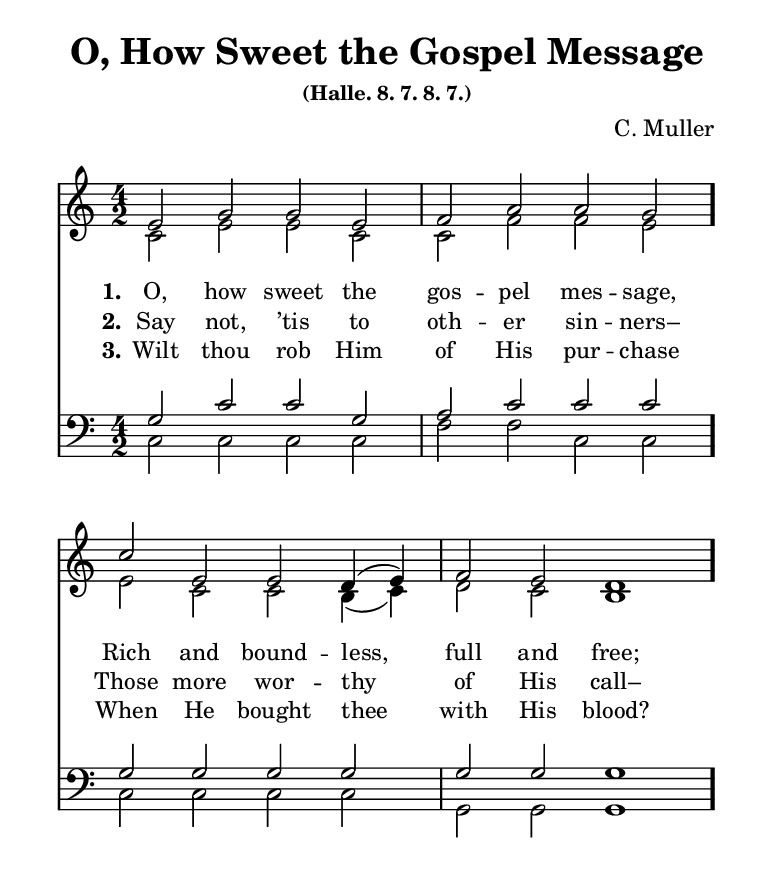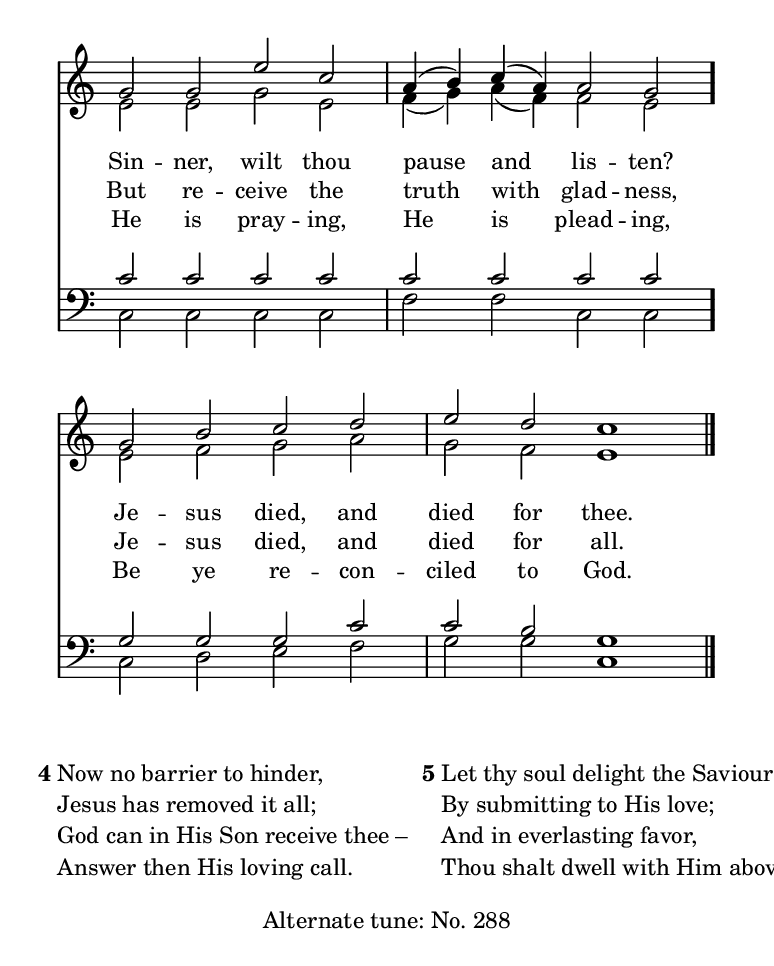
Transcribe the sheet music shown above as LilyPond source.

\include "common/global.ily"
\paper {
  \include "common/paper.ily"
  ragged-bottom = ##t
  ragged-last-bottom = ##t
  systems-per-page = 2
  %page-count = ##f
}

\header{
  title = "O, How Sweet the Gospel Message"
  subsubtitle = "(Halle. 8. 7. 8. 7.)"
  %meter = "8.7.8.7."
  %poet = ""
  composer = "C. Muller"
  %copyright = ""
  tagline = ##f
}

% for fermata in MIDI
ta = { \tempo 2=80 }
tb = { \tempo 2=40 }

patternAA = { c2 }
patternAB = { c2 c2 c2 c2 | c4( c4) c4( c4) c2 c2 }

patternBA = { c2 c2 c2 c4( c4) | c2 c2 c1 }
patternBB = { c2 c2 c2 c2 | c2 c2 c1 }

global = {
  \include "common/overrides.ily"
  \override Staff.TimeSignature.style = #'()
  \time 4/2
  \override Score.MetronomeMark.transparent = ##t % hide all fermata changes too
  \ta
  \key c \major
  %\partial 4
  \autoBeamOff
}

notesSoprano = {
\global
\relative c' {

  \changePitch \patternAA { e g g e | f a a g }
  \changePitch \patternBA { c e, e d e | f e d }
  \changePitch \patternAB { g g e' c | a b c a a g }
  \changePitch \patternBB { g b c d | e d c }

  \bar "|."

}
}

notesAlto = {
\global
\relative e' {

  \changePitch \patternAA { c e e c | c f f e }
  \changePitch \patternBA { e c c b c | d c b }
  \changePitch \patternAB { e e g e | f g a f f e }
  \changePitch \patternBB { e f g a | g f e }

}
}

notesTenor = {
\global
\relative a {

  \changePitch \patternAA { g c c g | a c c c }
  \changePitch \patternBB { g g g g | g g g }
  \changePitch \patternAA { c c c c | c c c c }
  \changePitch \patternBB { g g g c | c b g }

}
}

notesBass = {
\global
\relative f {

  \changePitch \patternAA { c c c c | f f c c }
  \changePitch \patternBB { c c c c | g g g }
  \changePitch \patternAA { c c c c | f f c c }
  \changePitch \patternBB { c d e f | g g c, }

}
}

wordsA = \lyricmode {
\set stanza = "1."

O, how sweet the gos -- pel mes -- sage, \bar "."
Rich and bound -- less, full and free; \bar "." \break
Sin -- ner, wilt thou pause and lis -- ten? \bar "."
Je -- sus died, and died for thee. \bar "." \break

}

wordsB = \lyricmode {
\set stanza = "2."

Say not, ’tis to oth -- er sin -- ners–
Those more wor -- thy of His call–
But re -- ceive the truth with glad -- ness,
Je -- sus died, and died for all.

}

wordsC = \lyricmode {
\set stanza = "3."

Wilt thou rob Him of His pur -- chase
When He bought thee with His blood?
He is pray -- ing, He is plead -- ing,
Be ye re -- con -- ciled to God.

}

wordsD = \markuplist {

\line { Now no barrier to hinder, }
\line { Jesus has removed it all; }
\line { God can in His Son receive thee – }
\line { Answer then His loving call. }

}

wordsE = \markuplist {

\line { Let thy soul delight the Saviour }
\line { By submitting to His love; }
\line { And in everlasting favor, }
\line { Thou shalt dwell with Him above. }

}

\score {
  \context ChoirStaff <<
    \context Staff = upper <<
      \set ChoirStaff.systemStartDelimiter = #'SystemStartBar
      \context Voice  = sopranos { \voiceOne << \notesSoprano >> }
      \context Voice  = altos { \voiceTwo << \notesAlto >> }
      \context Lyrics = one   \lyricsto sopranos \wordsA
      \context Lyrics = two   \lyricsto sopranos \wordsB
      \context Lyrics = three \lyricsto sopranos \wordsC
    >>
    \context Staff = men <<
      \clef bass
      \context Voice  = tenors { \voiceOne << \notesTenor >> }
      \context Voice  = basses { \voiceTwo << \notesBass >> }
    >>
  >>
  \layout {
    \include "common/layout.ily"
  }
  \midi{
    \include "common/midi.ily"
  }
}

\noPageBreak

\markup { \fill-line { %\column {
  \hspace #0.1
  \line{ \bold 4 \column { \wordsD } } %\combine \null \vspace #0.4
  \hspace #0.1
  \line{ \bold 5 \column { \wordsE } } %\combine \null \vspace #0.4
  \hspace #0.1
} } %}

\noPageBreak

\markup { \vspace #1.4 \fill-line { \line { Alternate tune: No. 288 } } }

\version "2.18.0"  % necessary for upgrading to future LilyPond versions.

% vi:set et ts=2 sw=2 ai nocindent syntax=lilypond
